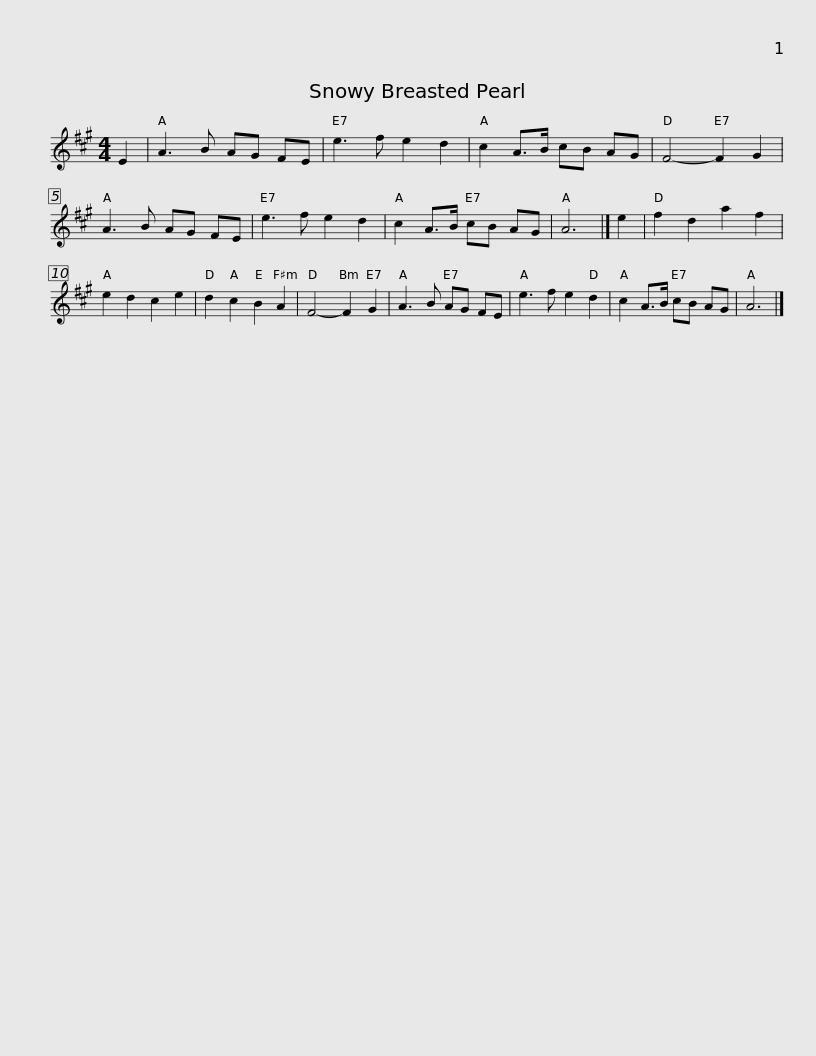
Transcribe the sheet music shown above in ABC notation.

X:1
L:1/8
M:4/4
I:linebreak $
K:A
V:1 treble
V:1
 E2 | A3 B AG FE | e3 f e2 d2 | c2 A>B cB AG | F4- F2 G2 | %5
 A3 B AG FE | e3 f e2 d2 | c2 A>B cB AG |$ A6 |] e2 | %10
 f2 d2 a2 f2 | e2 d2 c2 e2 | d2 c2 B2 A2 | F4- F2 G2 | A3 B AG FE | %15
 e3 f e2 d2 | c2 A>B cB AG |$ A6 |] %18
